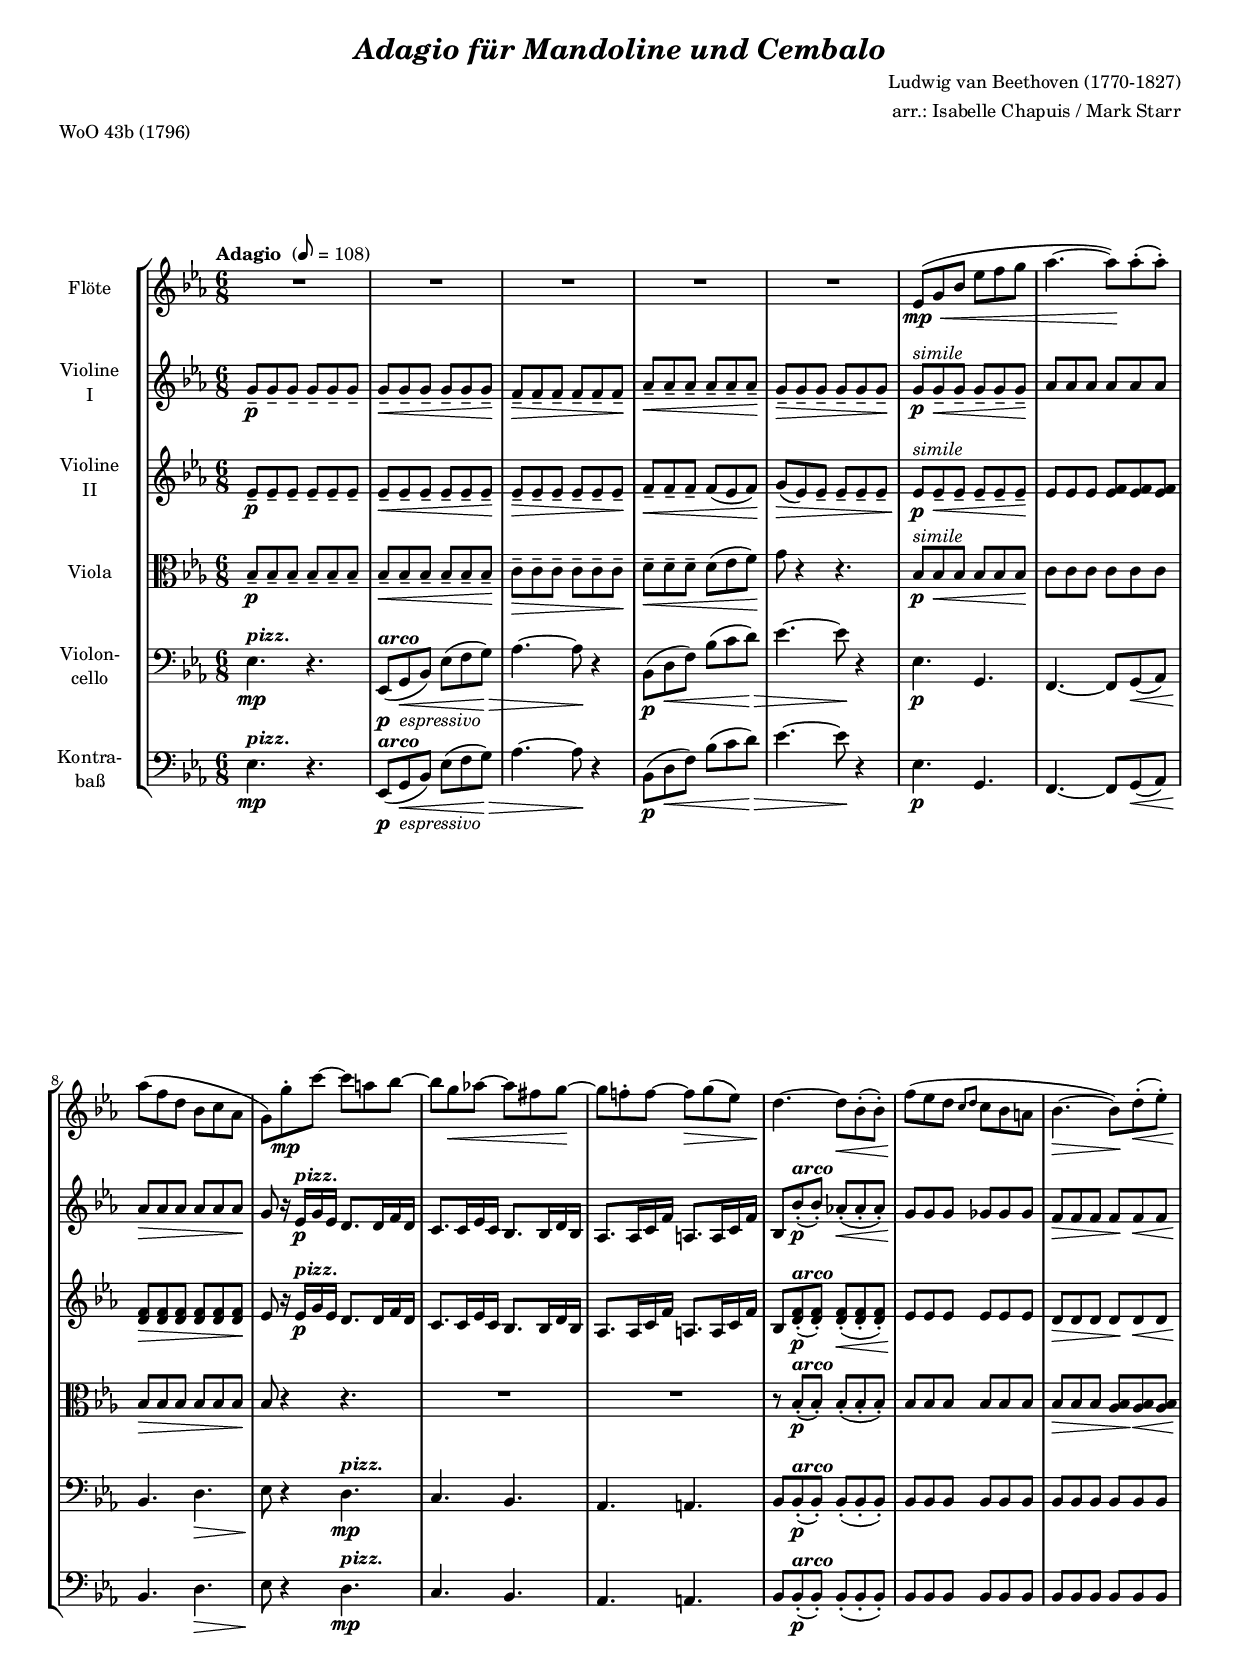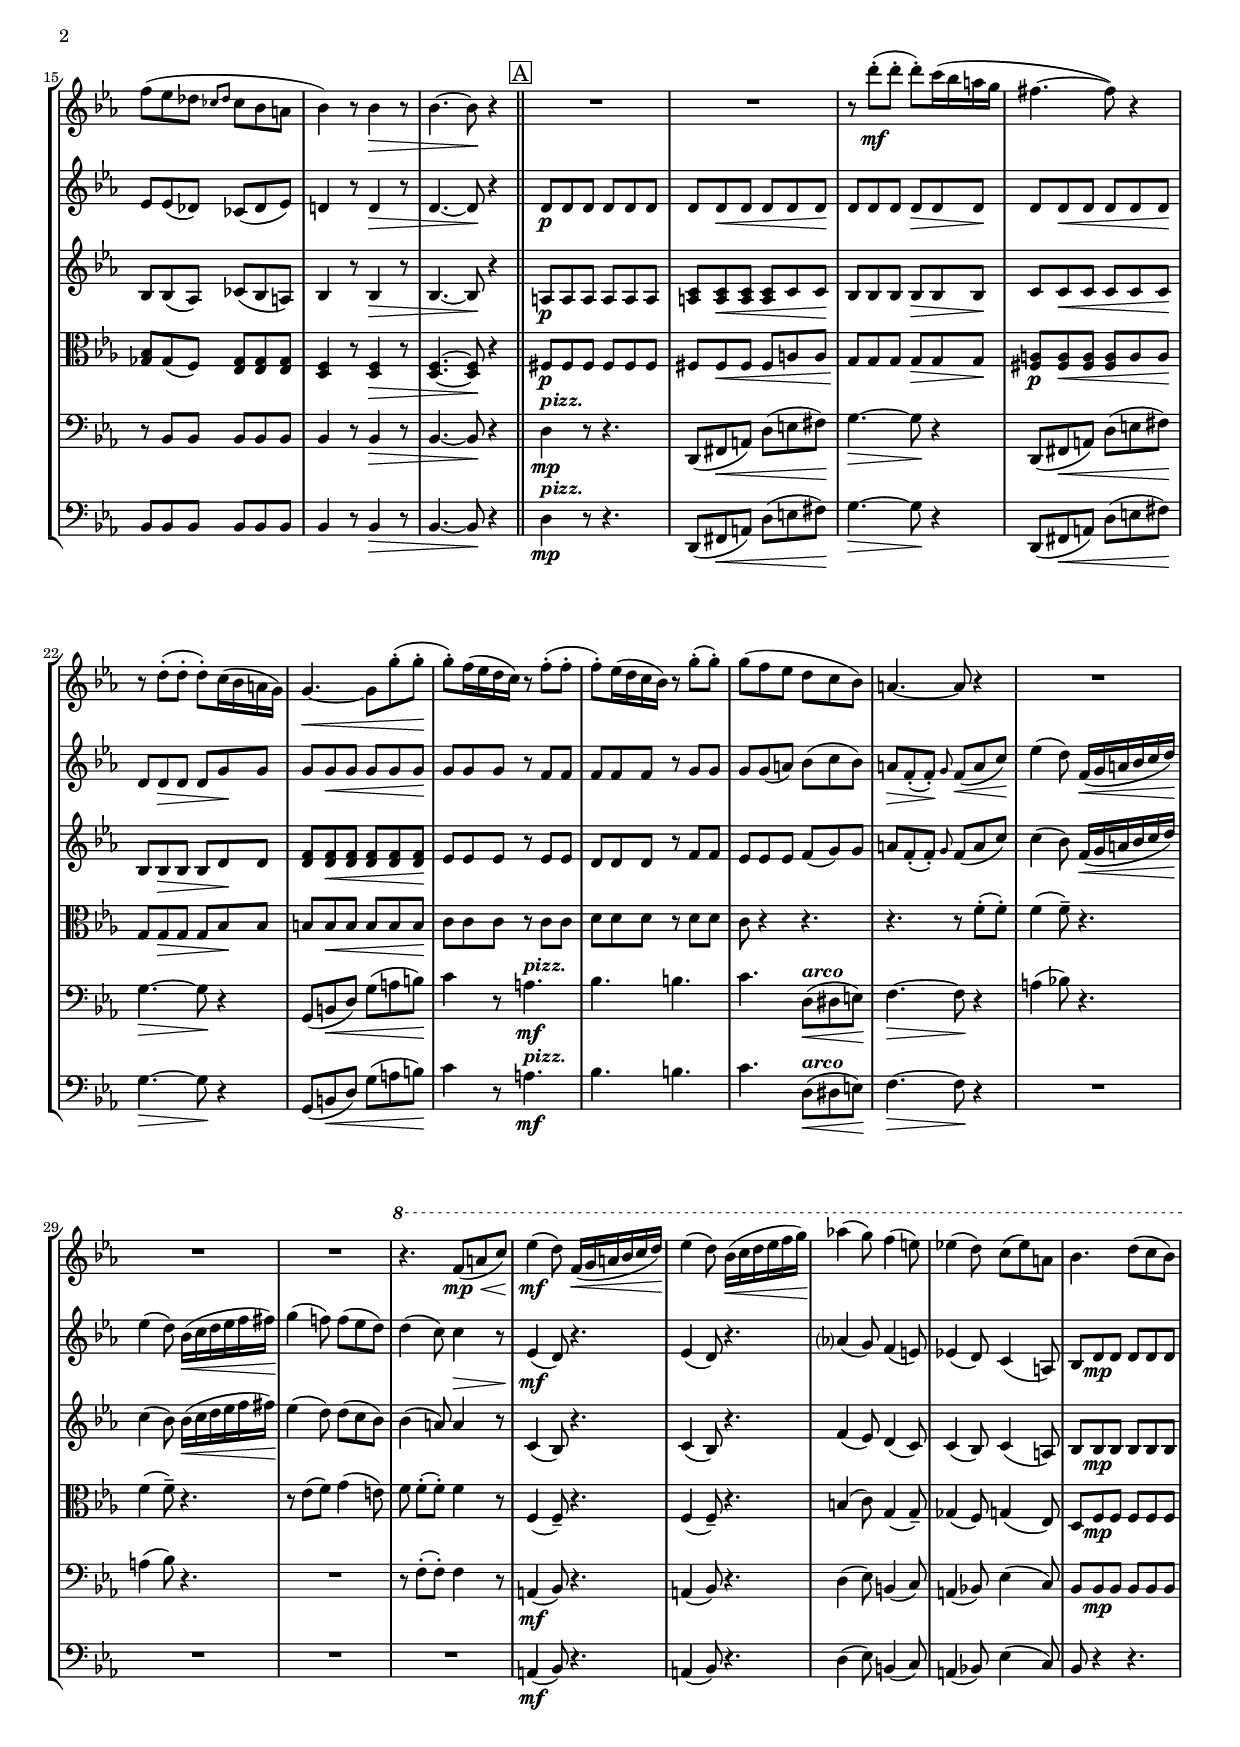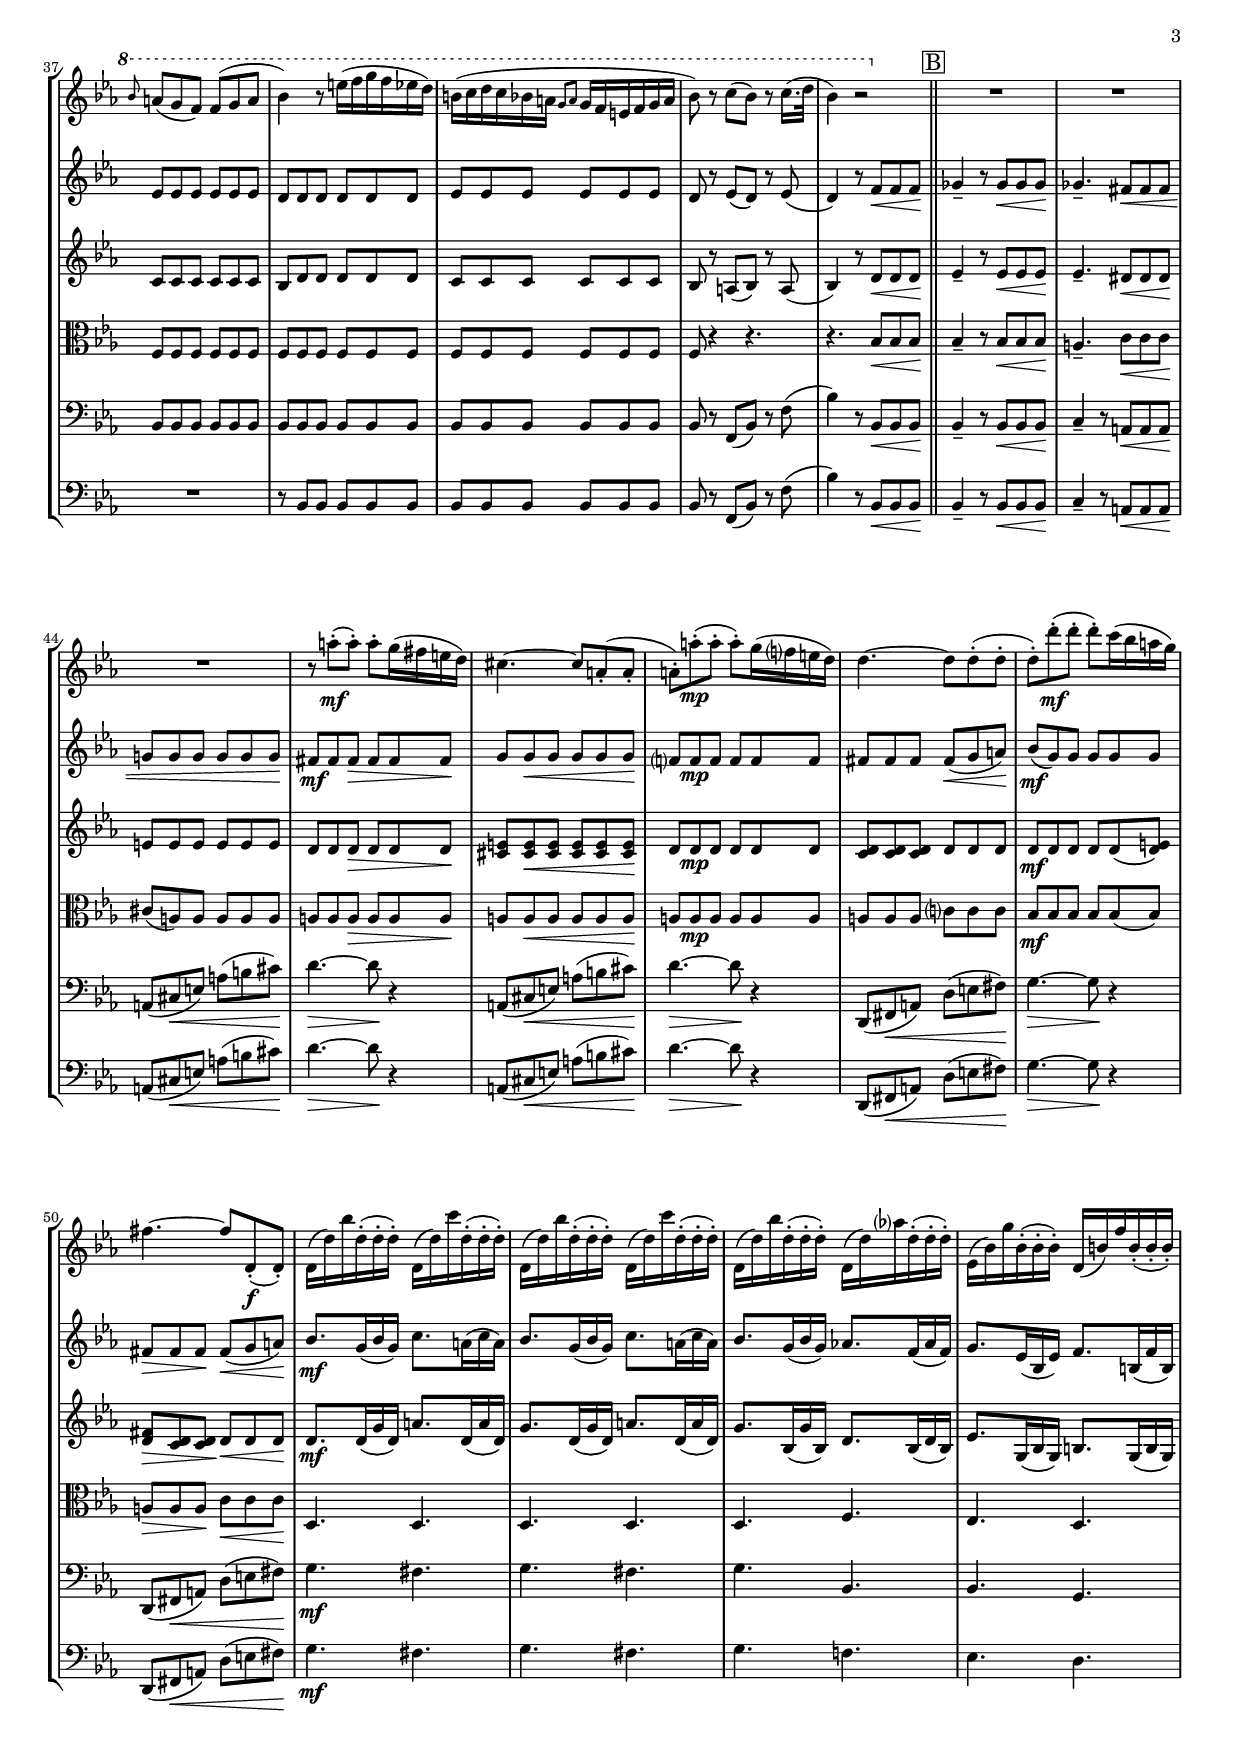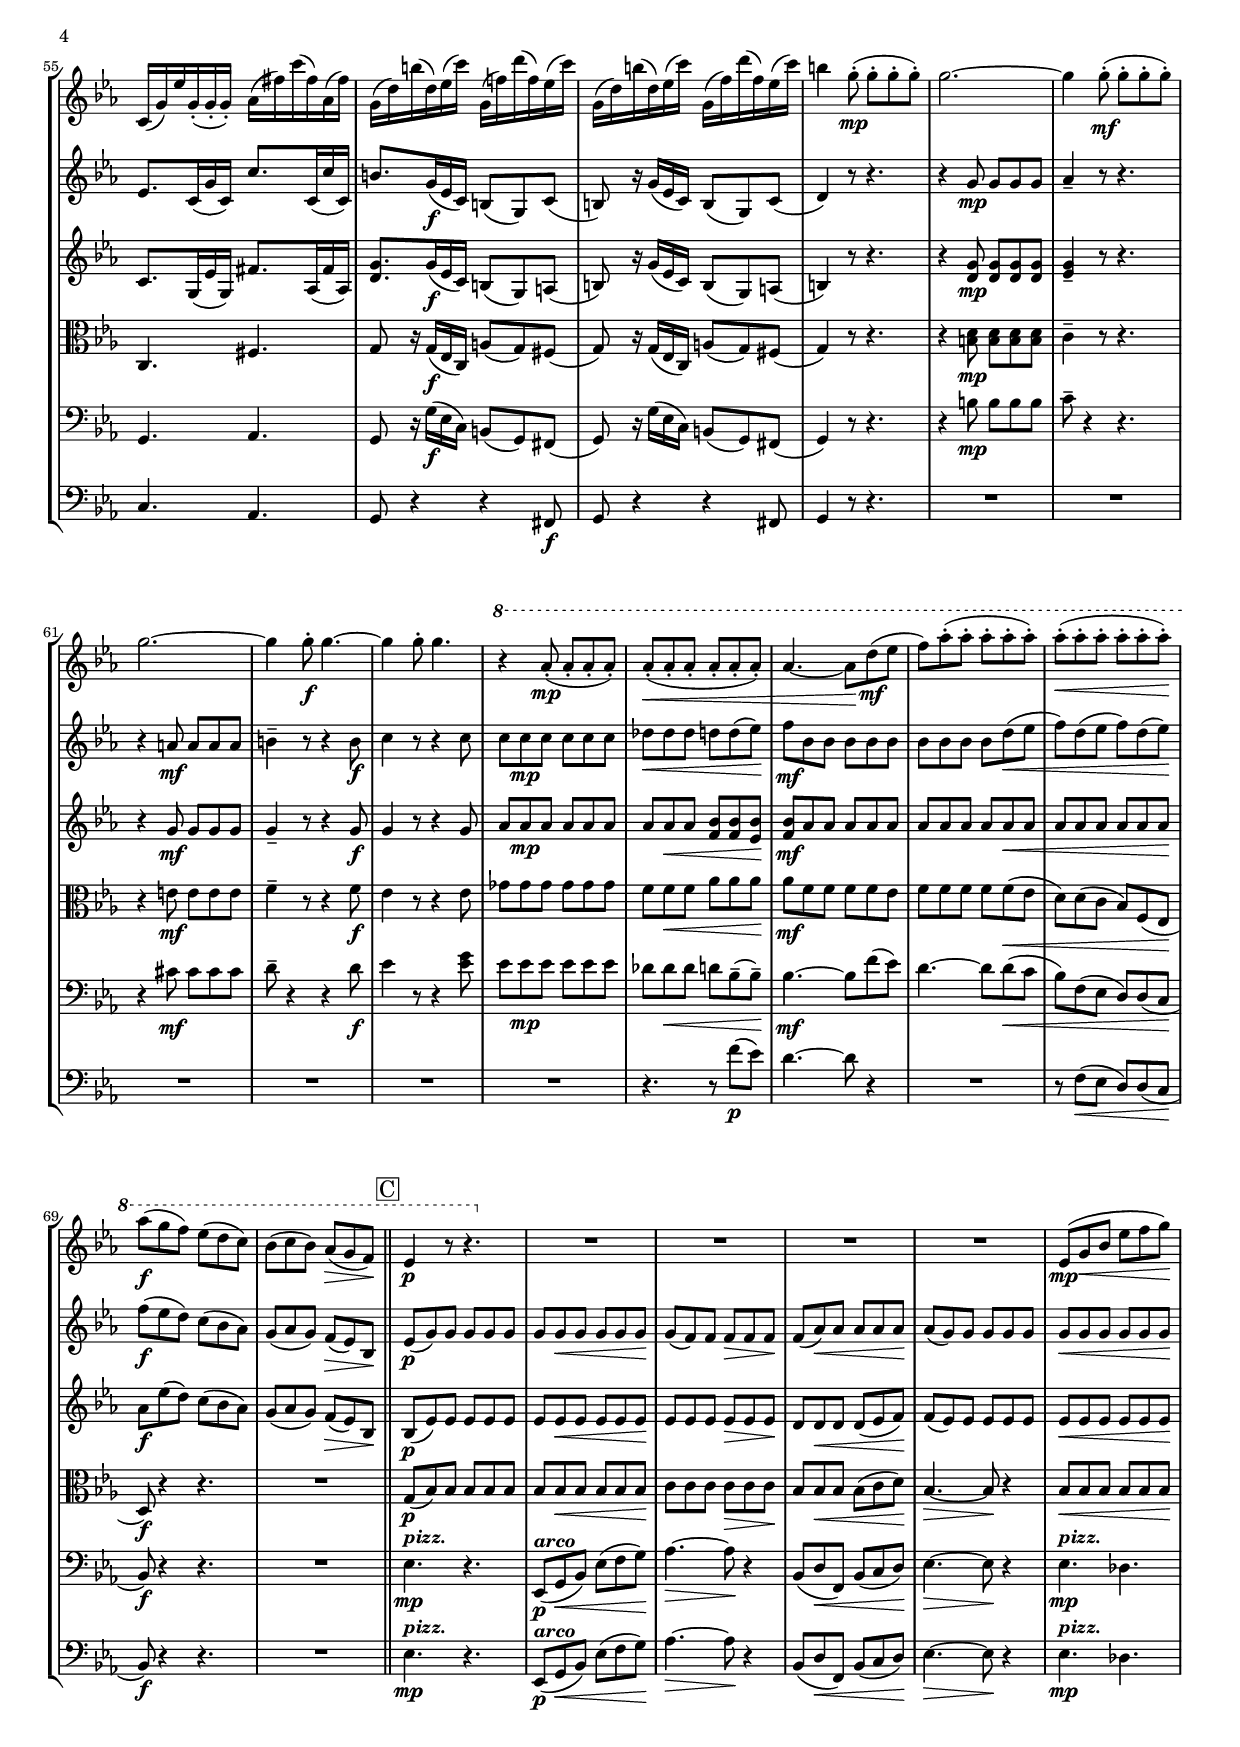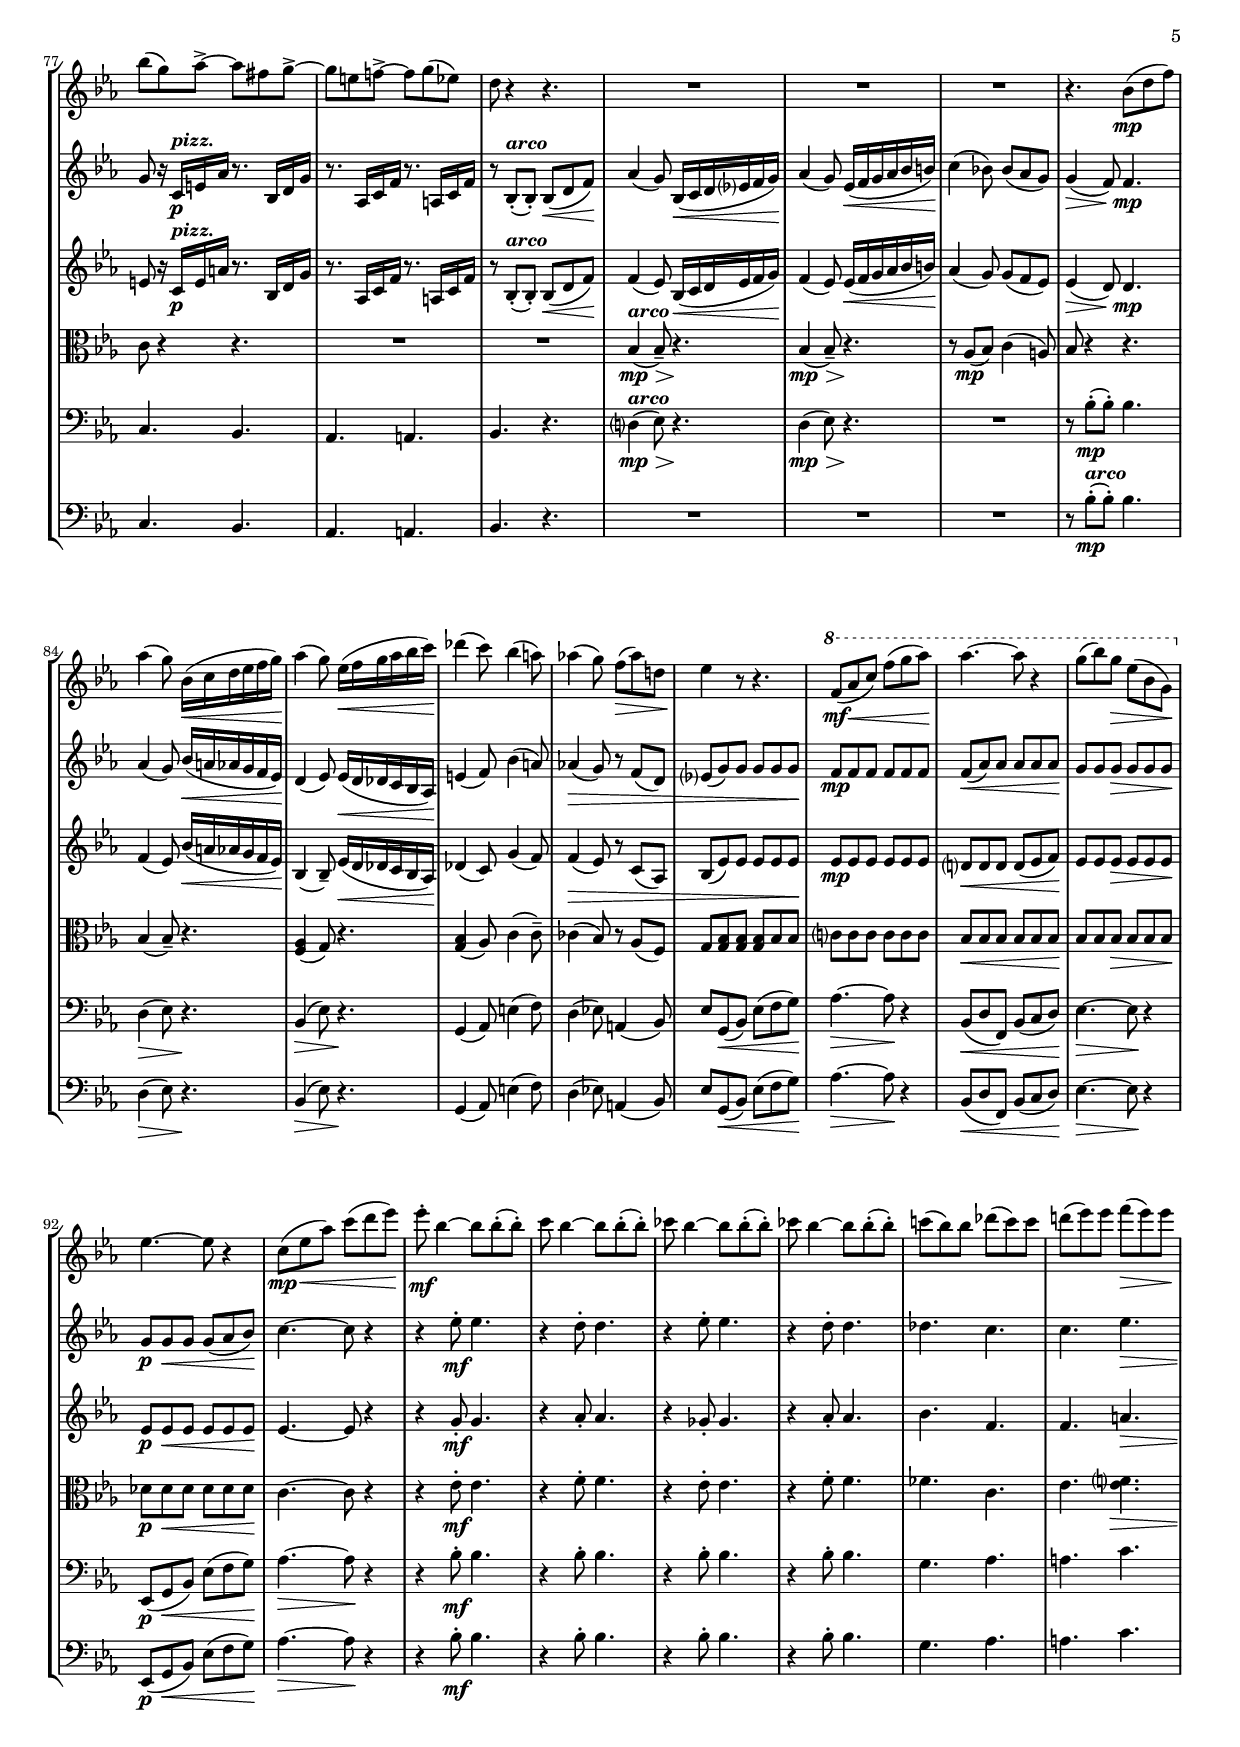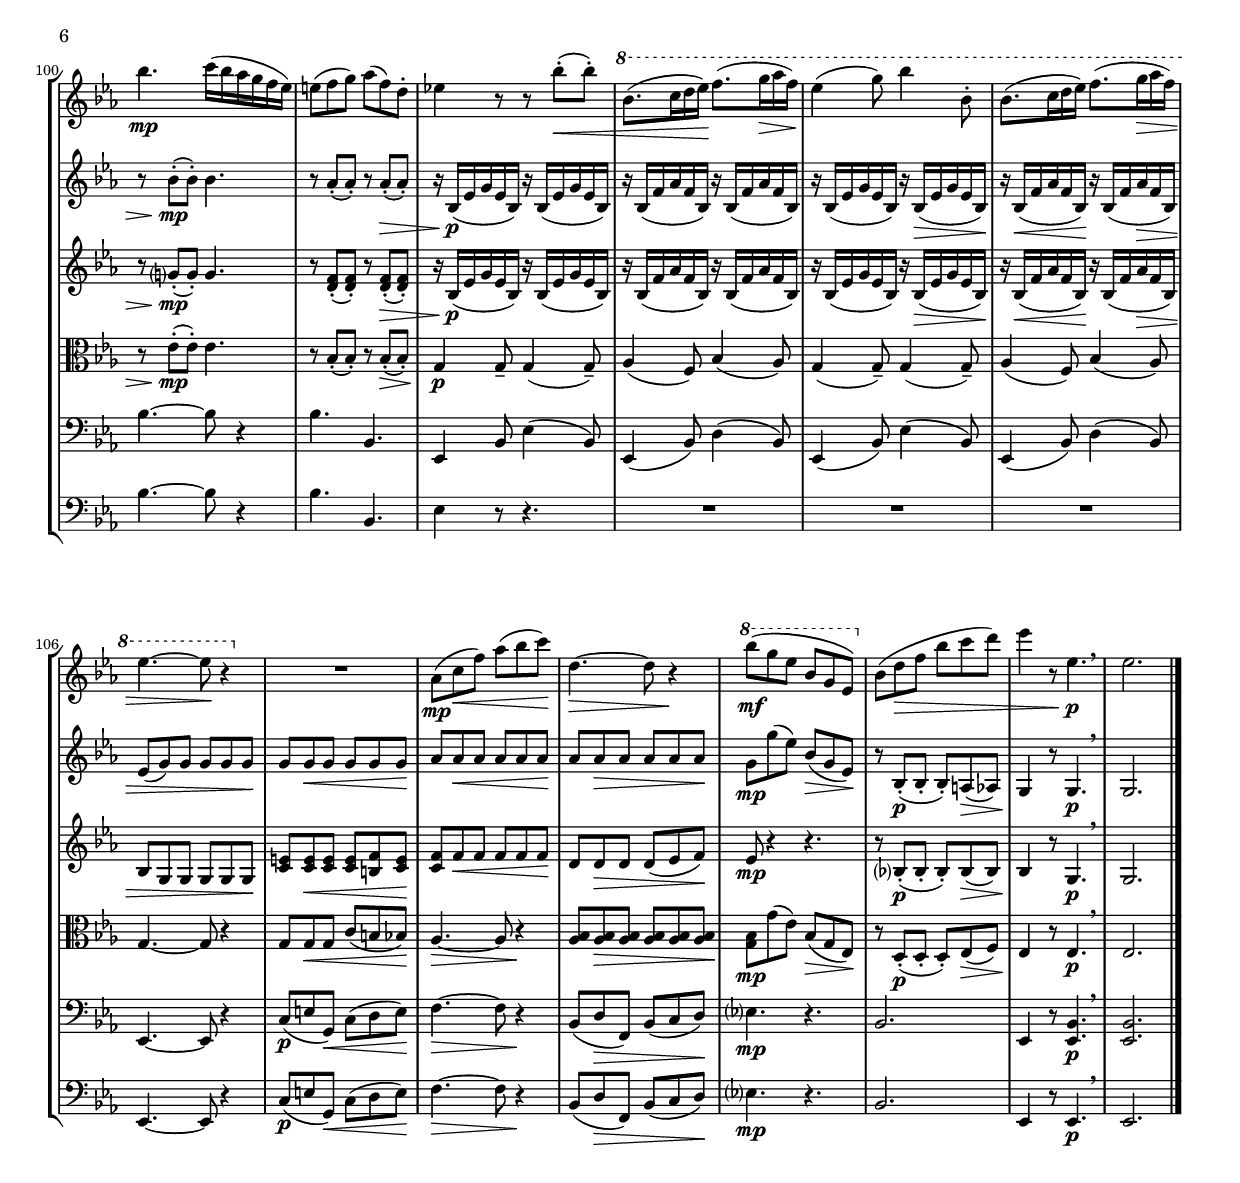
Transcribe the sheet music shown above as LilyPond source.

\version "2.14.2"
\include "deutsch.ly"

#(set-global-staff-size 15.9)

\header {
  title     = \markup \bold \italic "Adagio für Mandoline und Cembalo"
  composer  = "Ludwig van Beethoven (1770-1827)"
  arranger  = "arr.: Isabelle Chapuis / Mark Starr"
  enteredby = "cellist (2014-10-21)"
  piece     = "WoO 43b (1796)"
}

voiceconsts = {
  \key es \major
  \time 6/8
  \clef "treble"
  %\numericTimeSignature
  \compressFullBarRests
  % \set tupletSpannerDuration = #(ly:make-moment 1 8)
  \tempo "Adagio " 8=108
}

mifl = "clarinet"
mihi = "string ensemble 1"
milo = "drawbar organ"

boxa = { \bar "||" \mark \markup \box "A" }
boxb = { \bar "||" \mark \markup \box "B" }
boxc = { \bar "||" \mark \markup \box "C" }

arco = \markup \bold \italic "arco"
pesp = \markup { \dynamic p \italic " espressivo" }
pizz = \markup \bold \italic "pizz."
simi = \markup \italic "simile"

va = \relative c' {
   \voiceconsts

   R2.*5
   es8(\mp\< g b es f g

   as4.~ as8)\! as(-. as)-.
   as( f d b c as
   g) g'-.\mp c~ c a b~
   b g\< as!~ as fis g~\!
   g f!-. f~ f\> g( es)

   d4.~\! d8\< b(-. b)-.
   f'(\! es d \grace { c[ d] } c b a
   b4.~\> b8)\! d(-.\< es)-.
   f(\! es des \grace { ces[ des] } ces b a
   b4) r8 b4\> r8
   b4.~ b8\! r4 \boxa

   R2.*2
   r8 d'(-.\mf d-. d)-. c16( b a g
   fis4.~ fis8) r4
   r8 d(-. d-. d)-. c16( b a g)

   g4.~\< g8 g'(-. g-.\!
   g)-. f16( es d c) r8 f(-. f-.
   f)-. es16( d c b) r8 g'(-. g)-.
   g( f es d c b)
   a4.~ a8 r4

   R2.*3
   \ottava #1
   r4. f'8(\mp\< a c)
   es4(\!\mf d8) f,16(\< g a b c d)\!
   es4( d8) b16(\< c d es f g)\!

   as!4( g8) f4( e8)
   es!4( d8) c( es) a,
   b4. d8( c b)
   \grace b a( g f) f( g a
   b4) r8 e16( f g f es d)

   h( c d c b a \grace { g8[ a] } g16 f e f g a
   b8) r c[( b)] r c16.( d32
   b4) r2 \boxb

   \ottava #0
   R2.*3
   r8 a(-.\mf a)-. a-. g16( fis e d)
   cis4.~ cis8 a(-. a-.
   a)-. a'(-.\mp a-. a)-. g16( f? e d)
   d4.~ d8 d(-. d-.

   d)-. d'(-.\mf d-. d)-. c16( b a g)
   fis4.~ fis8 d,(-.\f d)-.
   d16( d') b' d,(-. d-. d)-. d,( d') c' d,(-. d-. d)-.
   d,( d') b' d,(-. d-. d)-. d,( d') c' d,(-. d-. d)-.

   d,( d') b' d,(-. d-. d)-. d,( d') as'? d,(-. d-. d)-.
   es,( b') g' b,(-. b-. b)-. d,( h') f' h,(-. h-. h)-.
   c,( g') es' g,(-. g-. g)-. as( fis') c'( fis,) as,( fis')
   g,( d') h'( d,) es( c') g,( f'!) d'( f,) es( c')

   g,( d') h'( d,) es( c') g,( f') d'( f,) es( c')
   h4 g8(-.\mp g-. g-. g)-.
   g2.~
   g4 g8(-.\mf g-. g-. g)-.
   g2.~
   g4 g8-.\f g4.~

   g4 g8-. g4.
   \ottava #1
   r4 as8(-.\mp as-. as-. as)-.
   as(-.\< as-. as-. as-. as-. as)-.
   as4.~ as8\! d(\mf es
   f) as(-. as-. as-. as-. as)-.
   as(-.\< as-. as-. as-. as-. as)-.\!

   as(\f g f) es( d c)
   b( c b) as(\> g f)\! \boxc
   es4\p r8 r4.

   \ottava #0
   R2.*4
   es,8(\mp g\< b es f g)\!
   b( g) as~-> as fis g~->
   g e f!~-> f g( es)
   d r4 r4.

   R2.*3
   r4. b8(\mp d f)
   as4( g8) b,16(\< c d es f g)\!

   as4( g8) es16(\< f g as b c)\!
   des4( c8) b4( a8)
   as!4( g8) f(\> as) d,!
   es4\! r8 r4.
   \ottava #1
   f8(\mf as\< c) f( g as)\!
   as4.~ as8 r4

   g8( b) g\> es( b g)\!
   \ottava #0
   es4.~ es8 r4
   c8(\mp es\< as) c( d es)\!
   es-.\mf b4~ b8 b(-. b)-.
   c b4~ b8 b(-. b)-.
   ces b4~ b8 b(-. b)-.

   ces b4~ b8 b(-. b)-.
   c!( b) b des( c) c
   d!( es) es f(\> es) es\!
   b4.\mp c16( b as g f es)
   e8( f g) as( f) d-.
   es!4 r8 r b'(-.\< b)-.

   \ottava #1
   b8.( c16 d es)\! f8.( g16\> as f)
   es4(\! g8) b4 b,8-.
   b8.( c16 d es)\! f8.( g16\> as f)
   es4.~ es8\! r4

   \ottava #0
   R2.
   as,,8(\mp c\< f) as( b c)\!
   d,4.~\> d8 r4\!

   \ottava #1
   b''8(\mf g es b g es)
   \ottava #0
   b( d\> f b c d)
   es4 r8 es,4.\!\p \breathe
   es2. \bar "|."
}

vb = \relative c'' {
   \voiceconsts

   g8--\p g-- g-- g-- g-- g--
   g--\< g-- g-- g-- g-- g--\!
   f--\> f-- f-- f-- f-- f--\!
   as--\< as-- as-- as-- as-- as--\!
   g--\> g-- g-- g-- g-- g--\!
   g\p^\simi g--\< g-- g-- g-- g--\!

   as as as as as as
   as\> as as as as as\!
   g r16 es\p^\pizz g es d8. d16 f d
   c8. c16 es c b8. b16 d b
   as8. as16 c f a,8. a16 c f

   b,8 b'(-.^\arco\p b)-. as!(-.\< as-. as)-.
   g\! g g ges ges ges
   f\> f f f\! f\< f
   es\! es( des) ces( des es)
   d!4 r8 d4\> r8
   d4.~ d8\! r4 \boxa

   d8\p d d d d d
   d d\< d d d d\!
   d d d d\> d d\!
   d d\< d d d d\!
   d d\> d d g\! g

   g g\< g g g g\!
   g g g r f f
   f f f r g g
   g g( a) b( c b)
   a\> f(-. f)-.\! \grace g f(\< a c)\!

   es4( d8) f,16(\< g a b c d)\!
   es4( d8) b16(\< c d es f fis)\!
   g4( f!8) f( es d)
   d4( c8) c4\> r8
   es,4(\!\mf d8) r4.
   es4( d8) r4.

   as'?4( g8) f4( e8)
   es!4( d8) c4( a8)
   b d\mp d d d d
   es es es es es es
   d d d d d d

   es es es es es es
   d r es[( d)] r es(
   d4) r8 f\< f f\! \boxb
   ges4-- r8 ges\< ges ges\!
   ges4.-- fis8\< fis fis

   g! g g g g g\!
   fis\mf fis fis\> fis fis fis\!
   g g\< g g g g\!
   f? f\mp f f f f
   fis fis fis fis(\< g a)\!

   b(\mf g) g g g g
   fis\> fis fis\! fis(\< g a)\!
   b8.\mf g16( b g) c8. a16( c a)
   b8. g16( b g) c8. a16( c a)

   b8. g16( b g) as!8. f16( as f)
   g8. es16( b es) f8. h,16( f' h,)
   es8. c16( g' c,) c'8. c,16( c' c,)
   h'8. g16(\f es c) h8( g) c(

   h) r16 g'( es c) h8( g) c(
   d4) r8 r4.
   r4 g8\mp g g g
   as4-- r8 r4.
   r4 a8\mf a a a
   h4-- r8 r4 h8\f

   c4 r8 r4 c8
   c c\mp c c c c
   des\< des des d d( es)\!
   f\mf b, b b b b
   b b b b d(\< es
   f) d( es f) d( es)\!

   f(\f es d) c( b as)
   g( as g) f(\> es) b\! \boxc
   es(\p g) g g g g
   g g\< g g g g\!
   g( f) f f\> f f\!
   f( as)\< as as as as\!

   as( g) g g g g
   g\< g g g g g\!
   g r16 c,\p^\pizz e as r8. b,16 d g
   r8. as,16 c f r8. a,16 c f
   r8 b,(-.^\arco b)-. b(\< d f)\!

   as4( g8) b,16(\< c d es? f g)\!
   as4( g8) es16(\< f g as b h)\!
   c4( b!8) b( as g)
   g4(\> f8) f4.\!\mp
   as4( g8) b16(\< a as g f es)\!

   d4( es8) es16(\< d des c b as)\!
   e'4( f8) b4( a8)
   as!4(\> g8) r f( d)
   es?( g) g g g g\!
   f\mp f f f f f
   f(\< as) as as as as\!

   g g g\> g g g\!
   g\p g\< g g( as b)\!
   c4.~ c8 r4
   r es8-.\mf es4.
   r4 d8-. d4.
   r4 es8-. es4.

   r4 d8-. d4.
   des c
   c es\>
   r8 b(-.\!\mp b)-. b4.
   r8 as(-. as)-. r as(-.\> as)-.
   r16 b,(\!\p es g es b) r b( es g es b)

   r b( f' as f b,) r b( f' as f b,)
   r b( es g es b) r b(\> es g es b)\!
   r b(\< f' as f b,)\! r b( f' as\> f b,)
   es8( g) g g g g\!

   g g\< g g g g\!
   as as\< as as as as\!
   as as\> as as as as\!

   g\mp g'( es) b(\> g es)\!
   r b(-.\p b-. b)-. a(\> as)
   g4\! r8 g4.\p \breathe
   g2. \bar "|."
}

vc = \relative c' {
   \voiceconsts

   es8--\p es-- es-- es-- es-- es--
   es--\< es-- es-- es-- es-- es--\!
   es--\> es-- es-- es-- es-- es--\!
   f--\< f-- f-- f( es f)\!
   g(\> es) es-- es-- es-- es--
   es\p^\simi es--\< es-- es-- es-- es--\!

   es es es <es f> <es f> <es f>
   <d f>\> <d f> <d f> <d f> <d f> <d f>\!
   es r16 es\p^\pizz g es d8. d16 f d
   c8. c16 es c b8. b16 d b
   as8. as16 c f a,8. a16 c f

   b,8 <d f>(-.^\arco\p <d f>)-. <d f>(-.\< <d f>-. <d f>)-.
   es\! es es es es es
   d\> d d d\! d\< d
   b\! b( as) ces( b a)
   b4 r8 b4\> r8
   b4.~ b8\! r4 \boxa

   a8\p a a a a a
   <a c> <a c>\< <a c> <a c> c c\!
   b b b b\> b b\!
   c c\< c c c c\!
   b b\> b b d\! d

   <d f> <d f>\< <d f> <d f> <d f> <d f>\!
   es es es r es es
   d d d r f f
   es es es f( g) g
   a f(-. f)-. \grace g f( a c)

   c4( b8) f16(\< g a b c d)\!
   c4( b8) b16(\< c d es f fis)\!
   es4( d8) d( c b)
   b4( a8) a4 r8
   c,4( b8) r4.
   c4( b8) r4.

   f'4( es8) d4( c8)
   c4( b8) c4( a8)
   b b\mp b b b b
   c c c c c c
   b d d d d d

   c c c c c c
   b r a[( b)] r a(
   b4) r8 d\< d d\! \boxb
   es4-- r8 es\< es es\!
   es4.-- dis8\< dis dis\!

   e e e e e e
   d d d\> d d d\!
   <cis e> <cis e>\< <cis e> <cis e> <cis e> <cis e>\!
   d d\mp d d d d
   <c d> <c d> <c d> d d d

   d\mf d d d d( <d e>)
   <d fis>\> <c d> <c d>\! d\< d d\!
   d8.\mf d16( g d) a'8. d,16( a' d,)
   g8. d16( g d) a'8. d,16( a' d,)

   g8. b,16( g' b,) d8. b16( d b)
   es8. g,16( b g) h8. g16( h g)
   c8. g16( es' g,) fis'8. as,16( fis' as,)
   <d g>8. g16(\f es c) h8( g) a(

   h) r16 g'( es c) h8( g) a(
   h4) r8 r4.
   r4 <d g>8\mp <d g> <d g> <d g>
   <es g>4-- r8 r4.
   r4 g8\mf g g g
   g4-- r8 r4 g8\f

   g4 r8 r4 g8
   as as\mp as as as as
   as as\< as <f b> <f b> <es b'>\!
   <f b>\mf as as as as as
   as as as as as\< as
   as as as as as as\!

   as\f es'( d) c( b as)
   g( as g) f(\> es) b\! \boxc
   b(\p es) es es es es
   es es\< es es es es\!
   es es es es\> es es\!
   d d\< d d( es f)\!

   f( es) es es es es
   es\< es es es es es\!
   e r16 c\p^\pizz e a r8. b,16 d g
   r8. as,16 c f r8. a,16 c f
   r8 b,(-.^\arco b)-. b(\< d f)\!

   f4( es8) b16(\< c d es f g)\!
   f4( es8) es16(\< f g as b h)\!
   as4( g8) g( f es)
   es4(\> d8) d4.\!\mp
   f4( es8) b'16(\< a as g f es)\!

   b4( b8)-- es16(\< d des c b as)\!
   des4( c8) g'4( f8)
   f4(\> es8) r c( as)
   b( es) es es es es\!
   es\mp es es es es es
   d?\< d d d( es f)\!

   es es es\> es es es\!
   es\p es\< es es es es\!
   es4.~ es8 r4
   r g8-.\mf g4.
   r4 as8-. as4.
   r4 ges8-. ges4.

   r4 as8-. as4.
   b f
   f a\>
   r8 g?(-.\!\mp g)-. g4.
   r8 <d f>(-. <d f>)-. r <d f>(-.\> <d f>)-.
   r16 b(\!\p es g es b) r b( es g es b)

   r b( f' as f b,) r b( f' as f b,)
   r b( es g es b) r b(\> es g es b)\!
   r b(\< f' as f b,)\! r b( f' as\> f b,)
   b8 g g g g g\!

   <c e> <c e>\< <c e> <c e> <h f'> <c e>\!
   <c f> f\< f f f f\!
   d d\> d d( es f)\!

   es\mp r4 r4.
   r8 b?(-.\p b-. b)-. b(\> b)
   b4\! r8 g4.\p \breathe
   g2. \bar "|."
}

vd = \relative c' {
   \voiceconsts
   \clef "alto"

   b8--\p b-- b-- b-- b-- b--
   b--\< b-- b-- b-- b-- b--\!
   c--\> c-- c-- c-- c-- c--\!
   d--\< d-- d--  d( es f)\!
   g r4 r4.
   b,8\p^\simi b\< b b b b\!

   c c c c c c
   b\> b b b b b\!
   b r4 r4.
   R2.*2

   r8 b(-.^\arco\p b)-. b(-. b-. b)-.
   b b b b b b
   b\> b b <as b>\! <as b>\< <as b>
   <ges b>\! ges( f) <es ges> <es ges> <es ges>
   <d f>4 r8 <d f>4\> r8
   <d f>4.~ <d f>8\! r4 \boxa

   fis8\p fis fis fis fis fis
   fis fis\< fis fis a a
   g\! g g g\> g g\!
   <fis a>\p <fis a>\< <fis a> <fis a> a a\!
   g g\> g g b\! b

   h h\< h h h h\!
   c c c r c c
   d d d r d d
   c r4 r4.
   r r8 f(-. f)-.

   f4( f8)-- r4.
   f4( f8)-- r4.
   r8 es( f) g4( e8)
   f f[(-. f)]-. f4 r8
   f,4( f8)-- r4.
   f4( f8)-- r4.

   h4( c8) g4( g8)--
   ges4( f8) g4( es8)
   d f\mp f f f f
   f f f f f f
   f f f f f f

   f f f f f f
   f r4 r4.
   r b8\< b b\! \boxb
   b4-- r8 b\< b b\!
   a4.-- c8\< c c\!

   cis( a) a a a a
   a a a\> a a a\!
   a a\< a a a a\!
   a a\mp a a a a
   a a a c? c c

   b\mf b b b b( b)
   a\> a a\! c\< c c\!
   d,4. d
   d d

   d f
   es d
   c fis
   g8 r16 g(\f es c) a'8( g) fis(

   g) r16 g( es c) a'8( g) fis(
   g4) r8 r4.
   r4 <h d>8\mp <h d> <h d> <h d>
   c4-- r8 r4.
   r4 e8\mf e e e
   f4-- r8 r4 f8\f

   es4 r8 r4 es8
   ges ges ges ges ges ges
   f f\< f as as as\!
   as\mf f f f f es
   f f f f f(\< es
   d) d( c b) f( es\!

   d)\f r4 r4.
   R2. \boxc
   g8(\p b) b b b b
   b b\< b b b b\!
   c c c c\> c c\!
   b b\< b b( c d)\!

   b4.~\> b8\! r4
   b8\< b b b b b\!
   c r4 r4.
   R2.*2

   b4(\mp^\arco\> b8)-- r4.\!
   b4(\mp\> b8)-- r4.\!
   r8 as(\mp b) c4( a8)
   b r4 r4.
   b4( b8)-- r4.

   <f as>4( g8) r4.
   <g b>4( as8) c4( c8)--
   ces4( b8) r as( f)
   g <g b> <g b> <g b> b b
   c? c c c c c
   b\< b b b b b\!

   b b b\> b b b\!
   des\p des\< des des des des\!
   c4.~ c8 r4
   r es8-.\mf es4.
   r4 f8-. f4.
   r4 es8-. es4.

   r4 f8-. f4.
   fes4. c
   es <es f?>\>
   r8 es(-.\!\mp es)-. es4.
   r8 b(-. b)-. r b(-.\> b)-.
   g4\!\p g8-- g4( g8)--

   as4( f8) b4( as8)
   g4( g8)-- g4( g8)--
   as4( f8) b4( as8)
   g4.~ g8 r4

   g8 g\< g c( h b)\!
   as4.~\> as8 r4\!
   <as b>8 <as b>\> <as b> <as b> <as b> <as b>\!

   <g b>\mp g'( es) b(\> g es)\!
   r8 d(-.\p d-. d)-. es(\> f)
   es4\! r8 es4.\p \breathe
   es2. \bar "|."
}

ve = \relative c {
   \voiceconsts
   \clef "bass"

   es4.\mp^\pizz r
   es,8(^\arco_\pesp g\< b) es( f g)\!\>
   as4.~ as8\! r4
   b,8(\p d\< f) b( c d)\!\>
   es4.~ es8\! r4
   es,4.\p g,

   f~ f8 g(\< as)
   b4.\! d\>
   es8\! r4 d4.\mp^\pizz
   c b
   as a

   b8 b(-.\p^\arco b)-. b(-. b-. b)-.
   b b b b b b
   b b b b b b
   r b b b b b
   b4 r8 b4\> r8
   b4.~ b8\! r4 \boxa

   d4\mp^\pizz r8 r4.
   d,8( fis\< a) d( e fis)\!
   g4.~\> g8\! r4
   d,8( fis\< a) d( e fis)\!
   g4.~\> g8\! r4

   g,8( h\< d) g( a h)\!
   c4 r8 a4.\mf^\pizz
   b h
   c d,8(^\arco\< dis e)\!
   f4.~\> f8\! r4

   a4( b!8) r4.
   a4( b8) r4.
   R2.
   r8 f(-. f)-. f4 r8
   a,4(\mf b8) r4.
   a4( b8) r4.

   d4( es8) h4( c8)
   a4( b!8) es4( c8)
   b b\mp b b b b
   b b b b b b
   b b b b b b

   b b b b b b
   b r f[( b)] r f'(
   b4) r8 b,\< b b\! \boxb
   b4-- r8 b\< b b\!
   c4-- r8 a\< a a\!

   a( cis\< e) a( h cis)\!
   d4.~\> d8\! r4
   a,8( cis\< e) a( h cis)\!
   d4.~\> d8\! r4
   d,,8( fis\< a) d( e fis)\!

   g4.~\> g8\! r4
   d,8( fis\< a) d( e fis)\!
   g4.\mf fis
   g fis

   g b,
   b g
   g as
   g8 r16 g'(\f es c) h8( g) fis(

   g) r16 g'( es c) h8( g) fis(
   g4) r8 r4.
   r4 h'8\mp h h h
   c-- r4 r4.
   r4 cis8\mf cis cis cis
   d-- r4 r d8\f

   es4 r8 r4 <es g>8
   es es\mp es es es es
   des des\< des d b(-- b)--\!
   b4.~\mf b8 f'( es)
   d4.~ d8 d(\< c
   b) f( es d) d( c\!

   b)\f r4 r4.
   R2. \boxc
   es4.\mp^\pizz r
   es,8(\p^\arco g\< b) es( f g)\!
   as4.~\> as8\! r4
   b,8( d\< f,) b( c d)\!

   es4.~\> es8\! r4
   es4.\mp^\pizz des
   c b
   as a
   b r

   d?4(\mp\>^\arco es8) r4.\!
   d4(\mp\> es8) r4.\!
   R2.
   r8 b'(-.\mp b)-. b4.
   d,4(\> es8) r4.\!

   b4(\> es8) r4.\!
   g,4( as8) e'4( f8)
   d4( es!8) a,4( b8)
   es g,(\< b) es( f g)\!
   as4.~\> as8\! r4
   b,8(\< d f,) b( c d)\!

   es4.~\> es8\! r4
   es,8(\p g\< b) es( f g)\!
   as4.~\> as8\! r4
   r b8-.\mf b4.
   r4 b8-. b4.
   r4 b8-. b4.

   r4 b8-. b4.
   g as
   a c
   b~ b8 r4
   b4. b,
   es,4 b'8 es4( b8)

   es,4( b'8) d4( b8)
   es,4( b'8) es4( b8)
   es,4( b'8) d4( b8)
   es,4.~ es8 r4

   c'8(\p e g,)\< c( d e)\!
   f4.~\> f8 r4\!
   b,8( d\> f,) b( c d)\!

   es?4.\mp r
   b2.
   es,4 r8 <es b'>4.\p \breathe
   <es b'>2. \bar "|."
}

vf = \relative c {
   \voiceconsts
   \clef "bass"

   es4.\mp^\pizz r
   es,8(^\arco_\pesp g\< b) es( f g)\!\>
   as4.~ as8\! r4
   b,8(\p d\< f) b( c d)\!\>
   es4.~ es8\! r4
   es,4.\p g,

   f~ f8 g(\< as)
   b4.\! d\>
   es8\! r4 d4.\mp^\pizz
   c b
   as a

   b8 b(-.\p^\arco b)-. b(-. b-. b)-.
   b b b b b b
   b b b b b b
   b b b b b b
   b4 r8 b4\> r8
   b4.~ b8\! r4 \boxa

   d4\mp^\pizz r8 r4.
   d,8( fis\< a) d( e fis)\!
   g4.~\> g8\! r4
   d,8( fis\< a) d( e fis)\!
   g4.~\> g8\! r4

   g,8( h\< d) g( a h)\!
   c4 r8 a4.\mf^\pizz
   b h
   c d,8(^\arco\< dis e)\!
   f4.~\> f8\! r4

   R2.*4
   a,4(\mf b8) r4.
   a4( b8) r4.

   d4( es8) h4( c8)
   a4( b!8) es4( c8)
   b r4 r4.
   R2.
   r8 b b b b b

   b b b b b b
   b r f[( b)] r f'(
   b4) r8 b,\< b b\! \boxb
   b4-- r8 b\< b b\!
   c4-- r8 a\< a a\!

   a( cis\< e) a( h cis)\!
   d4.~\> d8\! r4
   a,8( cis\< e) a( h cis)\!
   d4.~\> d8\! r4
   d,,8( fis\< a) d( e fis)\!

   g4.~\> g8\! r4
   d,8( fis\< a) d( e fis)\!
   g4.\mf fis
   g fis

   g f!
   es d
   c as
   g8 r4 r fis8\f

   g r4 r fis8
   g4 r8 r4.

   R2.*6
   r4. r8 f''(\p es)
   d4.~ d8 r4
   R2.
   r8 f,(\< es d) d( c\!

   b)\f r4 r4.
   R2. \boxc
   es4.\mp^\pizz r
   es,8(\p^\arco g\< b) es( f g)\!
   as4.~\> as8\! r4
   b,8( d\< f,) b( c d)\!

   es4.~\> es8\! r4
   es4.\mp^\pizz des
   c b
   as a
   b r

   R2.*3
   r8 b'(-.\mp^\arco b)-. b4.
   d,4(\> es8) r4.\!

   b4(\> es8) r4.\!
   g,4( as8) e'4( f8)
   d4( es!8) a,4( b8)
   es g,(\< b) es( f g)\!
   as4.~\> as8\! r4
   b,8(\< d f,) b( c d)\!

   es4.~\> es8\! r4
   es,8(\p g\< b) es( f g)\!
   as4.~\> as8\! r4
   r b8-.\mf b4.
   r4 b8-. b4.
   r4 b8-. b4.

   r4 b8-. b4.
   g as
   a c
   b~ b8 r4
   b4. b,
   es4 r8 r4.

   R2.*3
   es,4.~ es8 r4

   c'8(\p e g,)\< c( d e)\!
   f4.~\> f8 r4\!
   b,8( d\> f,) b( c d)\!

   es?4.\mp r
   b2.
   es,4 r8 es4.\p \breathe
   es2. \bar "|."
}


music = \new StaffGroup <<
      \new Staff {
        \set Staff.midiInstrument = \mifl
        \set Staff.instrumentName = \markup \center-column { "Flöte" }
        \transpose es es { \va }
      }

      \new Staff {
        \set Staff.midiInstrument = \mihi
        \set Staff.instrumentName = \markup \center-column { "Violine" "I" }
        \transpose es es { \vb }
      }

      \new Staff {
        \set Staff.midiInstrument = \mihi
        \set Staff.instrumentName = \markup \center-column { "Violine" "II" }
        \transpose es es { \vc }
      }

      \new Staff {
        \set Staff.midiInstrument = \mihi
        \set Staff.instrumentName = \markup \center-column { "Viola" }
        \transpose es es { \vd }
      }

      \new Staff {
        \set Staff.midiInstrument = \milo
        \set Staff.instrumentName = \markup \center-column { "Violon-" "cello" }
        \transpose es es { \ve }
      }

      \new Staff {
        \set Staff.midiInstrument = \milo
        \set Staff.instrumentName = \markup \center-column { "Kontra-" "baß" }
        \transpose es es { \vf }
      }
>>

\book {
  \score {
   \music
    \layout {}
  }

  \score {
    \unfoldRepeats \music

    \midi {
      \context {
        \Score
      }
    }
  }
}
